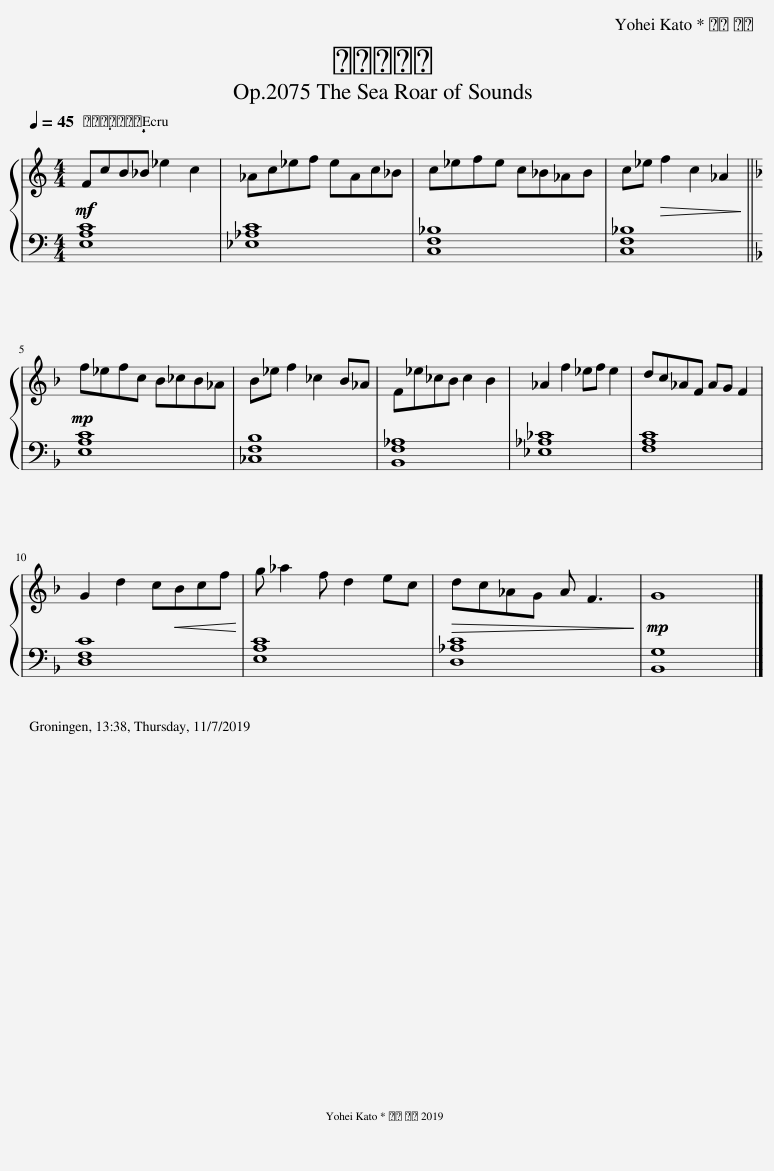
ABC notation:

X:1
%%score { 1 | 2 }
L:1/8
Q:1/4=45
M:4/4
I:linebreak $
K:C
V:1 treble
V:2 bass
V:1
!mf! FcB_B _e2 c2 | _Ac_ef eAc_B | c_efe c_B_AB | c_e!>(! f2 c2 _A2!>)! ||$[K:F]!mp! f_efc B_cB_A | %5
 B_e f2 _c2 B_A | F_e_cB c2 B2 | _A2 f2 _ef e2 | dc_AF AG F2 |$ G2 d2 c!<(!Bcf!<)! | %10
 g _a2 f d2 ec |!>(! dc_AG A F3!>)! |!mp! G8 |] %13
V:2
 [E,A,C]8 | [_E,_A,C]8 | [C,F,_B,]8 | [C,F,_B,]8 ||$[K:F] [E,A,C]8 | %5
 [_C,F,B,]8 | [B,,F,_A,]8 | [_E,_A,_C]8 | [F,A,C]8 |$ [D,F,C]8 | %10
 [E,A,C]8 | [D,_A,C]8 | [B,,G,]8 |] %13
